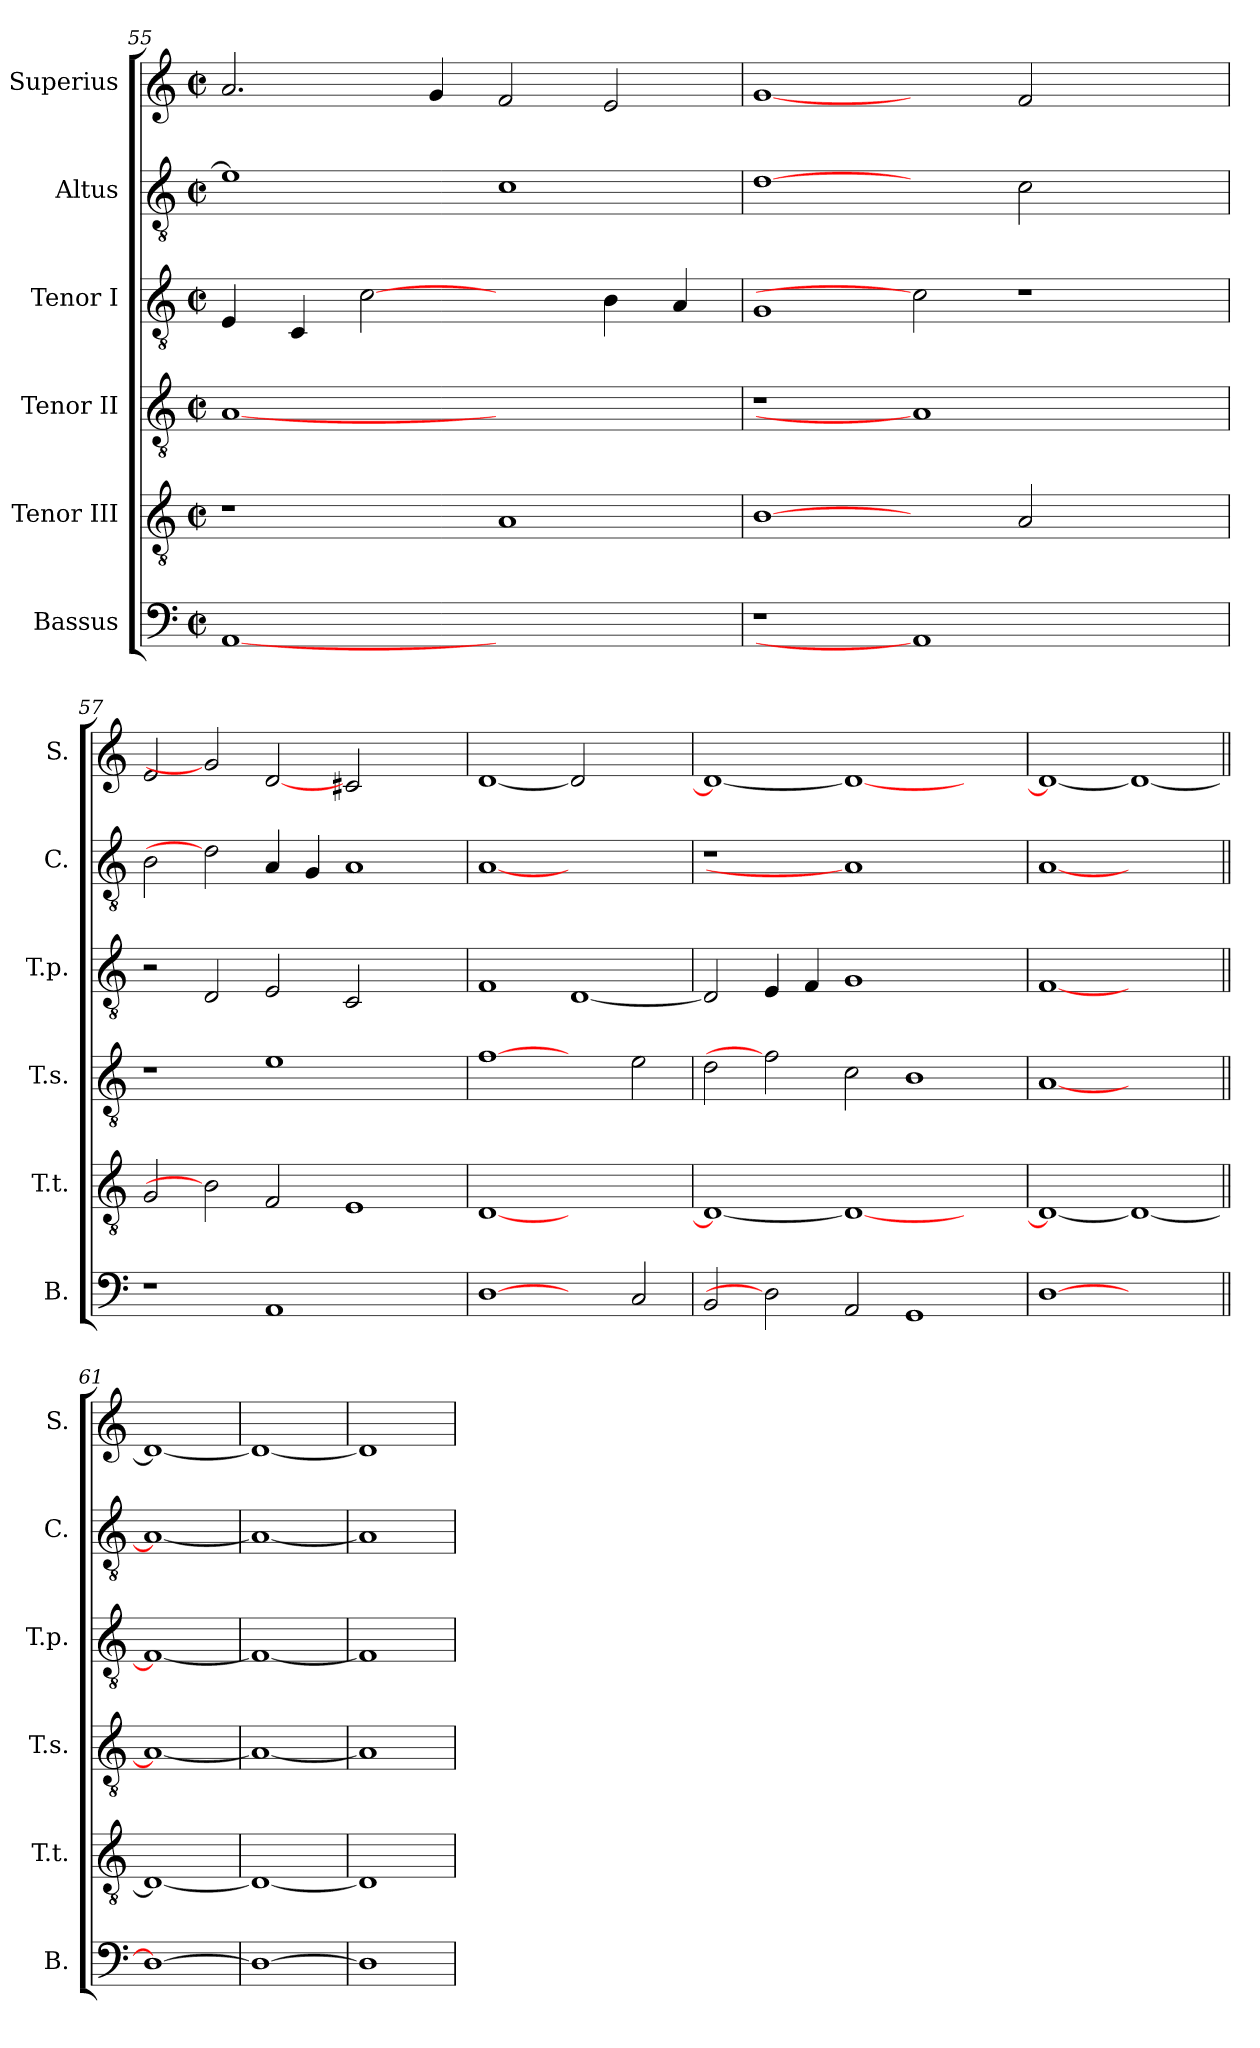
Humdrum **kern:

**kern	**kern	**kern	**kern	**kern	**kern
*part6	*part5	*part4	*part3	*part2	*part1
*staff6	*staff5	*staff4	*staff3	*staff2	*staff1
*I"Bassus	*I"Tenor III	*I"Tenor II	*I"Tenor I	*I"Altus	*I"Superius
*I'B.	*I'T.t.	*I'T.s.	*I'T.p.	*I'C.	*I'S.
*clefF4	*clefGv2	*clefGv2	*clefGv2	*clefGv2	*clefG2
*	*ITrd7c12	*ITrd7c12	*ITrd7c12	*ITrd7c12	*
*k[]	*k[]	*k[]	*k[]	*k[]	*k[]
*C:	*C:	*C:	*C:	*C:	*C:
*M2/2	*M2/2	*M2/2	*M2/2	*M2/2	*M2/2
*met(c|)	*met(c|)	*met(c|)	*met(c|)	*met(c|)	*met(c|)
=55	=55	=55	=55	=55	=55
[1AAi	1r	[1AAi	4EEi/	1Ei]	2.ai/
.	.	.	4CCi/	.	.
.	.	.	[2Ci	.	.
.	.	.	.	.	4gi/
1ryy	1AAi	1ryy	2ryy	1Ci	2fi/
.	.	.	4BBi\	.	2ei/
.	.	.	4AAi/	.	.
=56	=56	=56	=56	=56	=56
!LO:N:vis=1	!	!LO:N:vis=1	!	!	!
1r	[1BBi	1r	1GGi	[1Di	[1gi
1AAi]	2ryy	1AAi]	2Ci]	2ryy	2ryy
.	2AAi/	.	1r	2Ci\	2fi/
2ryy	2ryy	2ryy	.	2ryy	2ryy
!!LO:LB:g=z
=57	=57	=57	=57	=57	=57
1r	2GGi/	1r	2r	2BBi\	2ei/
.	2BBi]	.	2DDi/	2Di]	2gi]
1AAi	2FFi/	1Ei	2EEi/	4AAi/	[2di
.	.	.	.	4GGi/	.
.	1EEi	.	2CCi/	1AAi	2c#Xi/
2ryy	.	2ryy	2ryy	.	2ryy
=58	=58	=58	=58	=58	=58
[1Di	[<1DDi	[1Fi	1FFi	[1AAi	[<1di
2ryy	1ryy	2ryy	[<1DDi	1ryy	2di]
2Ci/	.	2Ei\	.	.	2ryy
=59	=59	=59	=59	=59	=59
!	!	!	!	!LO:N:vis=1	!
2BBi/	1DDi_<	2Di\	2DDi/]	1r	1di_<
2Di]	.	2Fi]	4EEi/	.	.
.	.	.	4FFi/	.	.
2AAi/	1DDi_	2Ci\	1GGi	1AAi]	1di_
1GGi	.	1BBi	.	.	.
.	2ryy	.	2ryy	2ryy	2ryy
=60	=60	=60	=60	=60	=60
[1Di	1DDi_<	[1AAi	[1FFi	[1AAi	1di_<
1ryy	1DDi_	1ryy	1ryy	1ryy	1di_
=61||	=61||	=61||	=61||	=61||	=61||
1Di_	1DDi_	1AAi_	1FFi_	1AAi_	1di_
=62	=62	=62	=62	=62	=62
1Di_	1DDi_	1AAi_	1FFi_	1AAi_	1di_
=63	=63	=63	=63	=63	=63
1Di]	1DDi]	1AAi]	1FFi]	1AAi]	1di]
=	=	=	=	=	=
*-	*-	*-	*-	*-	*-
